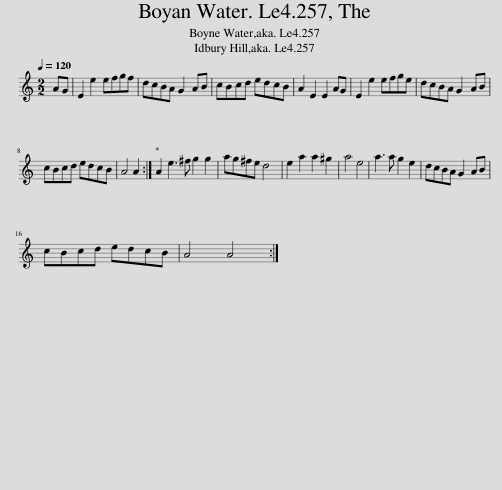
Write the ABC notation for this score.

X:1
L:1/8
Q:1/4=120
M:2/2
I:linebreak $
K:C
V:1 treble
V:1
 AG | E2 e2 efgf | dcBA G2 AB | cBcd edcB | A2 E2 E2 AG | %5
 E2 e2 efge | dcBA G2 AB |$ cBcd edcB | A4 A2 :| A2 e3 ^f g2 g2 | %10
 ag^fe d4 | e2 a2 a2 ^g2 | a4 e4 | a3 a g2 e2 | dcBA G2 AB |$ %15
 cBcd edcB | A4 A4 :| %17
